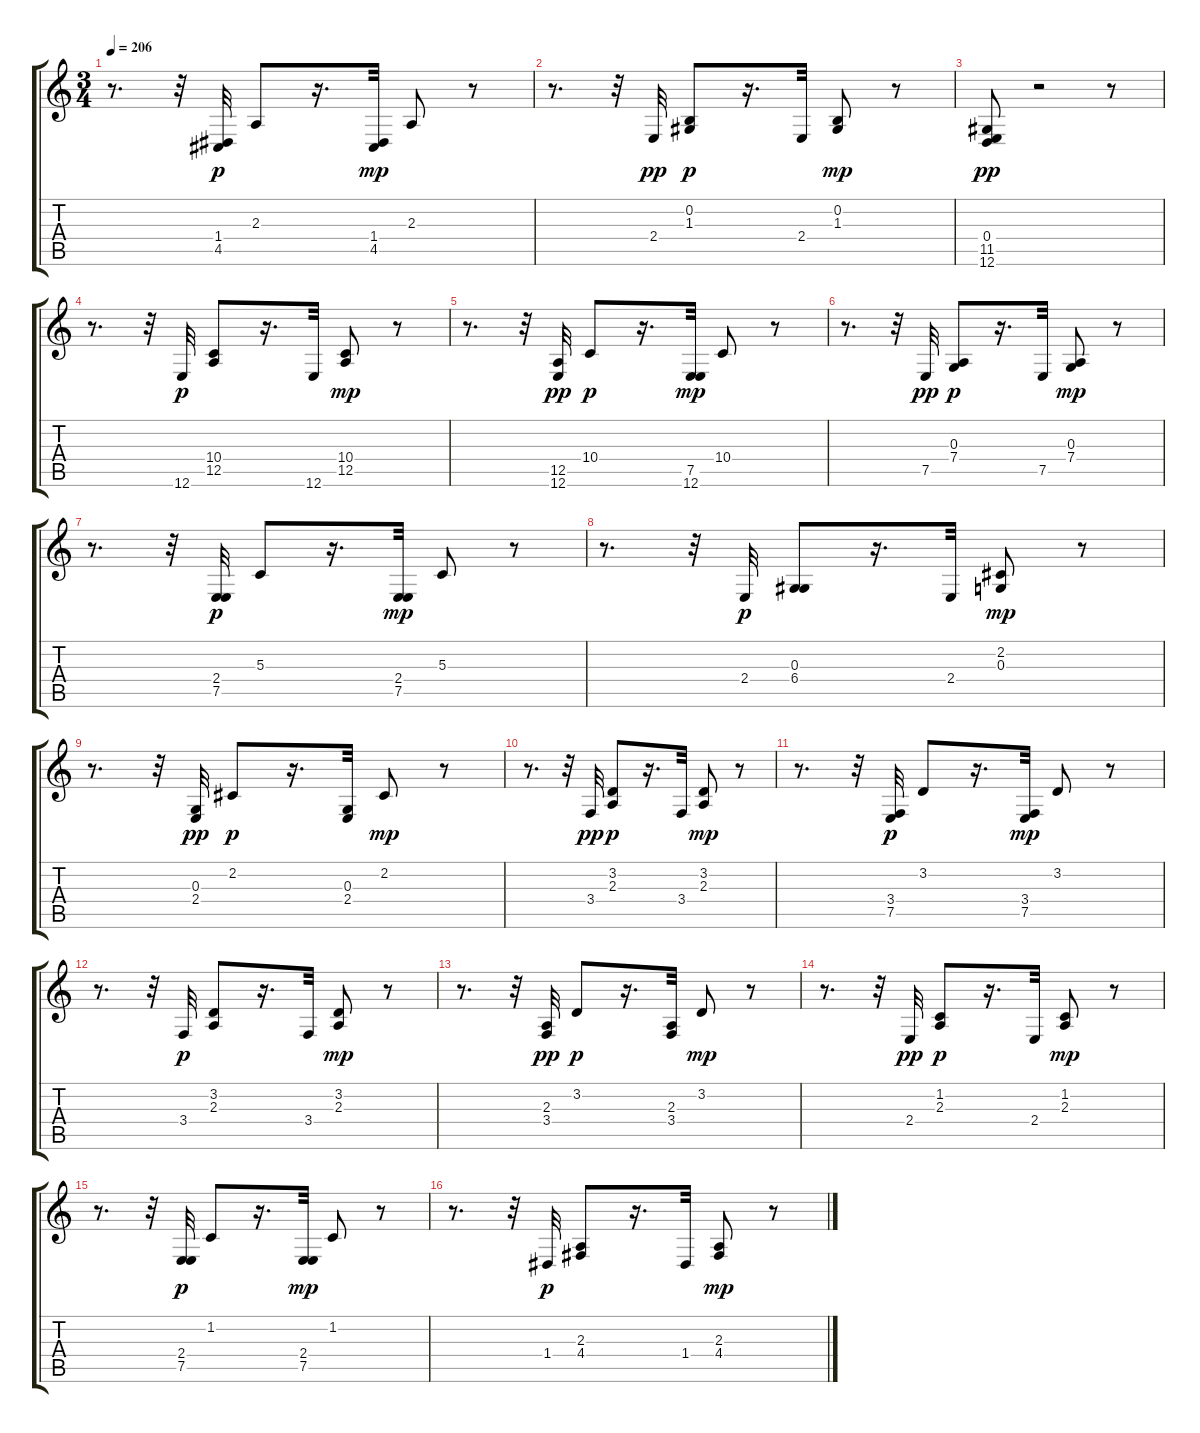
\track "" {instrument harpsichord}
\staff {score tabs}
\tuning (E4 B3 G3 D3 A2 E2) {hide}
\ts (3 4)
\tempo 206
\clef g2
\ks c
r.8{d dy mp} r.32 (1.4 4.5).32{dy p} 2.3.8 r.16{d} (1.4 4.5).32{dy mp} 2.3.8 r.8 |
r.8{d} r.32 2.4.32{dy pp} (0.2 1.3).8{dy p} r.16{d} 2.4.32 (0.2 1.3).8{dy mp} r.8 |
(0.4 11.5 12.6).8{dy pp} r.2 r.8 |
r.8{d} r.32 12.6.32{dy p} (10.4 12.5).8 r.16{d} 12.6.32 (10.4 12.5).8{dy mp} r.8 |
r.8{d} r.32 (12.5 12.6).32{dy pp} 10.4.8{dy p} r.16{d} (7.5 12.6).32{dy mp} 10.4.8 r.8 |
r.8{d} r.32 7.5.32{dy pp} (0.3 7.4).8{dy p} r.16{d} 7.5.32 (0.3 7.4).8{dy mp} r.8 |
r.8{d} r.32 (2.4 7.5).32{dy p} 5.3.8 r.16{d} (2.4 7.5).32{dy mp} 5.3.8 r.8 |
r.8{d} r.32 2.4.32{dy p} (0.3 6.4).8 r.16{d} 2.4.32 (2.2 0.3).8{dy mp} r.8 |
r.8{d} r.32 (0.3 2.4).32{dy pp} 2.2.8{dy p} r.16{d} (0.3 2.4).32 2.2.8{dy mp} r.8 |
r.8{d} r.32 3.4.32{dy pp} (3.2 2.3).8{dy p} r.16{d} 3.4.32 (3.2 2.3).8{dy mp} r.8 |
r.8{d} r.32 (3.4 7.5).32{dy p} 3.2.8 r.16{d} (3.4 7.5).32{dy mp} 3.2.8 r.8 |
r.8{d} r.32 3.4.32{dy p} (3.2 2.3).8 r.16{d} 3.4.32 (3.2 2.3).8{dy mp} r.8 |
r.8{d} r.32 (2.3 3.4).32{dy pp} 3.2.8{dy p} r.16{d} (2.3 3.4).32 3.2.8{dy mp} r.8 |
r.8{d} r.32 2.4.32{dy pp} (1.2 2.3).8{dy p} r.16{d} 2.4.32 (1.2 2.3).8{dy mp} r.8 |
r.8{d} r.32 (2.4 7.5).32{dy p} 1.2.8 r.16{d} (2.4 7.5).32{dy mp} 1.2.8 r.8 |
r.8{d} r.32 1.4.32{dy p} (2.3 4.4).8 r.16{d} 1.4.32 (2.3 4.4).8{dy mp} r.8
